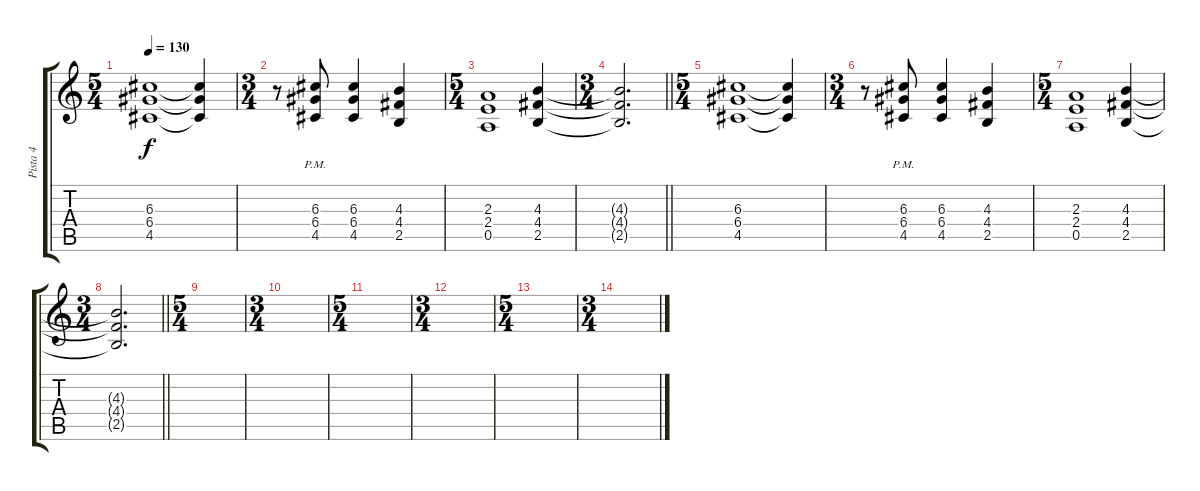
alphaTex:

\track ("Pista 4" "Pista 4") {instrument distortionguitar}
\staff {score tabs}
\tuning (E4 B3 G3 D3 A2 E2) {hide}
\ts (5 4)
\tempo 130
\clef g2
\ks c
(6.3 6.4 4.5).1{dy f} (6.3{t} 6.4{t} 4.5{t}).4 |
\ts (3 4)
r.8 (6.3{pm} 6.4 4.5).8 (6.3 6.4 4.5).4 (4.3 4.4 2.5).4 |
\ts (5 4)
(2.3 2.4 0.5).1 (4.3 4.4 2.5).4 |
\ts (3 4)
\barLineRight lightlight
(4.3{t} 4.4{t} 2.5{t}).2{d} |
\ts (5 4)
(6.3 6.4 4.5).1 (6.3{t} 6.4{t} 4.5{t}).4 |
\ts (3 4)
r.8 (6.3{pm} 6.4 4.5).8 (6.3 6.4 4.5).4 (4.3 4.4 2.5).4 |
\ts (5 4)
(2.3 2.4 0.5).1 (4.3 4.4 2.5).4 |
\ts (3 4)
\barLineRight lightlight
(4.3{t} 4.4{t} 2.5{t}).2{d} |
\ts (5 4)
|
\ts (3 4)
|
\ts (5 4)
|
\ts (3 4)
|
\ts (5 4)
|
\ts (3 4)
